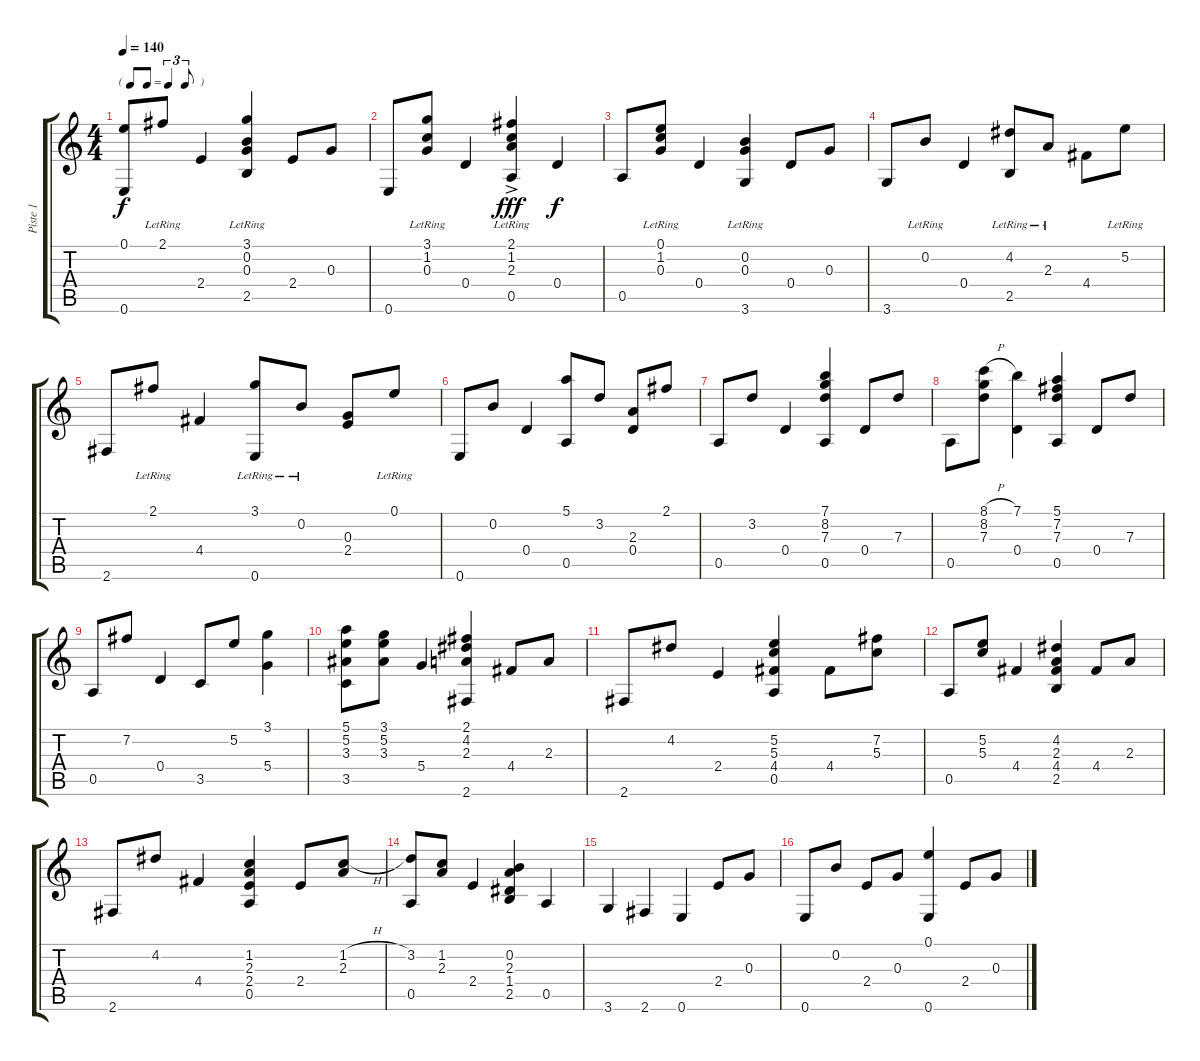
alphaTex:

\track ("Piste 1" "Piste 1") {instrument acousticguitarnylon}
\staff {score tabs}
\tuning (E4 B3 G3 D3 A2 E2) {hide}
\ts (4 4)
\tf triplet8th
\tempo 140
\clef g2
\ks c
(0.1 0.6).8{dy f} 2.1{lr}.8 2.4.4 (3.1{lr} 0.2{lr} 0.3 2.5).4 2.4.8 0.3.8 |
0.6.8 (3.1{lr} 1.2{lr} 0.3).8 0.4.4 (2.1{lr} 1.2{lr} 2.3{ac} 0.5).4{dy fff} 0.4.4{dy f} |
0.5.8 (0.1{lr} 1.2{lr} 0.3).8 0.4.4 (0.2{lr} 0.3{lr} 3.6).4 0.4.8 0.3.8 |
3.6.8 0.2{lr}.8 0.4.4 (4.2{lr} 2.5).8 2.3{lr}.8 4.4.8 5.2{lr}.8 |
2.6.8 2.1{lr}.8 4.4.4 (3.1{lr} 0.6).8 0.2{lr}.8 (0.3 2.4).8 0.1{lr}.8 |
0.6.8 0.2.8 0.4.4 (5.1 0.5).8 3.2.8 (2.3 0.4).8 2.1.8 |
0.5.8 3.2.8 0.4.4 (7.1 8.2 7.3 0.5).4 0.4.8 7.3.8 |
0.5.8 (8.1{h} 8.2 7.3).8 (7.1 0.4).4 (5.1 7.2 7.3 0.5).4 0.4.8 7.3.8 |
0.5.8 7.2.8 0.4.4 3.5.8 5.2.8 (3.1 5.4).4 |
(5.1 5.2 3.3 3.5).8 (3.1 5.2 3.3).8 5.4.4 (2.1 4.2 2.3 2.6).4 4.4.8 2.3.8 |
2.6.8 4.2.8 2.4.4 (5.2 5.3 4.4 0.5).4 4.4.8 (7.2 5.3).8 |
0.5.8 (5.2 5.3).8 4.4.4 (4.2 2.3 4.4 2.5).4 4.4.8 2.3.8 |
2.6.8 4.2.8 4.4.4 (1.2 2.3 2.4 0.5).4 2.4.8 (1.2{h} 2.3).8 |
(3.2 0.5).8 (1.2 2.3).8 2.4.4 (0.2 2.3 1.4 2.5).4 0.5.4 |
3.6.4 2.6.4 0.6.4 2.4.8 0.3.8 |
0.6.8 0.2.8 2.4.8 0.3.8 (0.1 0.6).4 2.4.8 0.3.8
